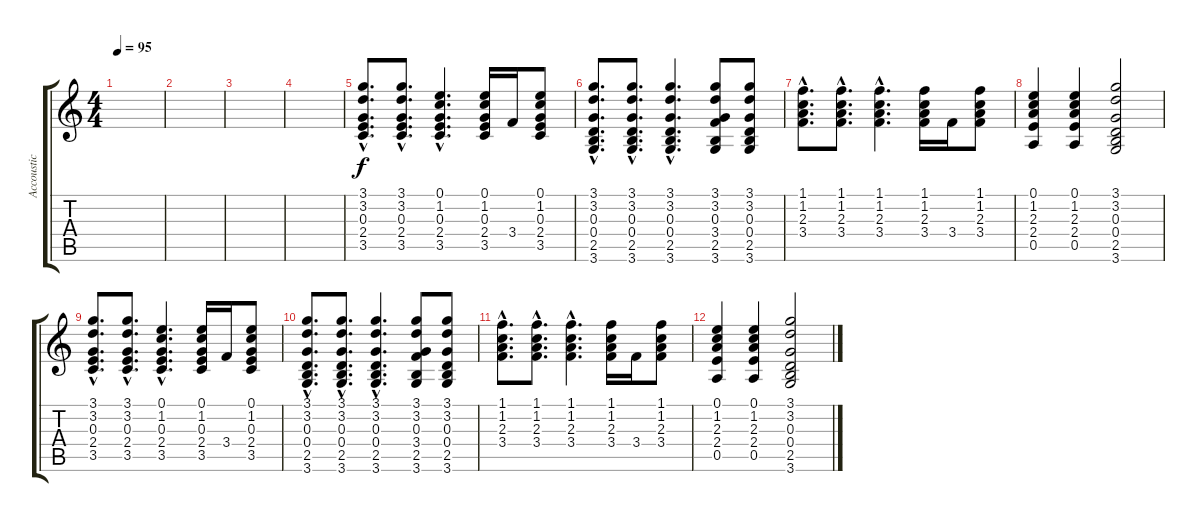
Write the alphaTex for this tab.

\track ("Accoustic" "Accoustic") {instrument acousticguitarsteel}
\staff {score tabs}
\tuning (E4 B3 G3 D3 A2 E2) {hide}
\ts (4 4)
\tempo 95
\clef g2
\ks c
|
|
|
|
(3.1{hac} 3.2{hac} 0.3{hac} 2.4{hac} 3.5{hac}).8{d} (3.1{hac} 3.2{hac} 0.3{hac} 2.4{hac} 3.5{hac}).8{d} (0.1{hac} 1.2{hac} 0.3{hac} 2.4{hac} 3.5{hac}).4{d} (0.1 1.2 0.3 2.4 3.5).16 3.4.16 (0.1 1.2 0.3 2.4 3.5).8 |
(3.1{hac} 3.2{hac} 0.3{hac} 0.4{hac} 2.5{hac} 3.6{hac}).8{d} (3.1{hac} 3.2{hac} 0.3{hac} 0.4{hac} 2.5{hac} 3.6{hac}).8{d} (3.1{hac} 3.2{hac} 0.3{hac} 0.4{hac} 2.5{hac} 3.6{hac}).4{d} (3.1 3.2 0.3 3.4 2.5 3.6).8 (3.1 3.2 0.3 0.4 2.5 3.6).8 |
(1.1{hac} 1.2{hac} 2.3{hac} 3.4{hac}).8{d} (1.1{hac} 1.2{hac} 2.3{hac} 3.4{hac}).8{d} (1.1{hac} 1.2{hac} 2.3{hac} 3.4{hac}).4{d} (1.1 1.2 2.3 3.4).16 3.4.16 (1.1 1.2 2.3 3.4).8 |
(0.1 1.2 2.3 2.4 0.5).4 (0.1 1.2 2.3 2.4 0.5).4 (3.1 3.2 0.3 0.4 2.5 3.6).2 |
(3.1{hac} 3.2{hac} 0.3{hac} 2.4{hac} 3.5{hac}).8{d} (3.1{hac} 3.2{hac} 0.3{hac} 2.4{hac} 3.5{hac}).8{d} (0.1{hac} 1.2{hac} 0.3{hac} 2.4{hac} 3.5{hac}).4{d} (0.1 1.2 0.3 2.4 3.5).16 3.4.16 (0.1 1.2 0.3 2.4 3.5).8 |
(3.1{hac} 3.2{hac} 0.3{hac} 0.4{hac} 2.5{hac} 3.6{hac}).8{d} (3.1{hac} 3.2{hac} 0.3{hac} 0.4{hac} 2.5{hac} 3.6{hac}).8{d} (3.1{hac} 3.2{hac} 0.3{hac} 0.4{hac} 2.5{hac} 3.6{hac}).4{d} (3.1 3.2 0.3 3.4 2.5 3.6).8 (3.1 3.2 0.3 0.4 2.5 3.6).8 |
(1.1{hac} 1.2{hac} 2.3{hac} 3.4{hac}).8{d} (1.1{hac} 1.2{hac} 2.3{hac} 3.4{hac}).8{d} (1.1{hac} 1.2{hac} 2.3{hac} 3.4{hac}).4{d} (1.1 1.2 2.3 3.4).16 3.4.16 (1.1 1.2 2.3 3.4).8 |
(0.1 1.2 2.3 2.4 0.5).4 (0.1 1.2 2.3 2.4 0.5).4 (3.1 3.2 0.3 0.4 2.5 3.6).2
